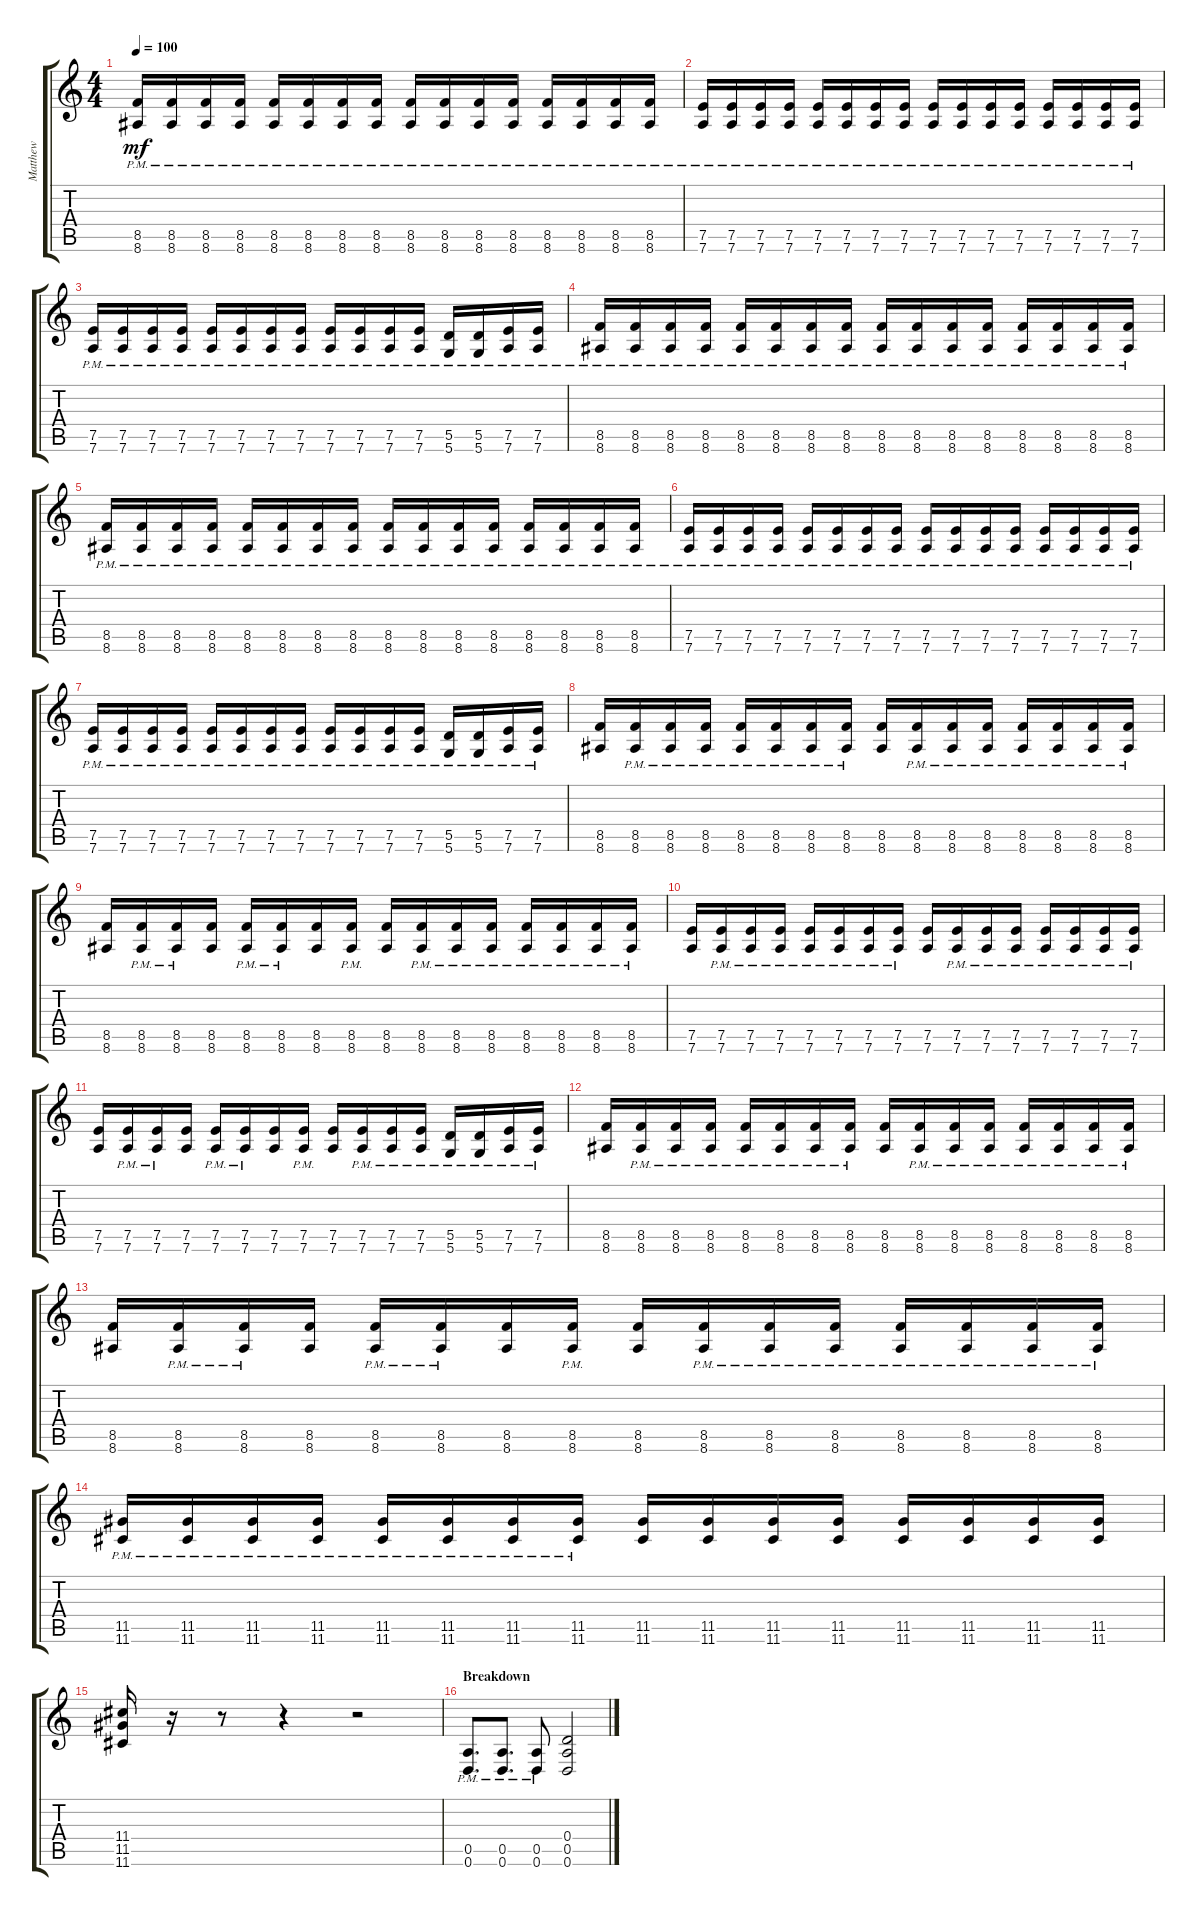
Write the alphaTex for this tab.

\track ("Matthew" "Matthew") {instrument distortionguitar}
\staff {score tabs}
\tuning (E4 B3 G3 D3 A2 D2) {hide}
\ts (4 4)
\tempo 100
\clef g2
\ks c
(8.5{pm} 8.6{pm}).16{dy mf} (8.5{pm} 8.6{pm}).16 (8.5{pm} 8.6{pm}).16 (8.5{pm} 8.6{pm}).16 (8.5{pm} 8.6{pm}).16 (8.5{pm} 8.6{pm}).16 (8.5{pm} 8.6{pm}).16 (8.5{pm} 8.6{pm}).16 (8.5{pm} 8.6{pm}).16 (8.5{pm} 8.6{pm}).16 (8.5{pm} 8.6{pm}).16 (8.5{pm} 8.6{pm}).16 (8.5{pm} 8.6{pm}).16 (8.5{pm} 8.6{pm}).16 (8.5{pm} 8.6{pm}).16 (8.5{pm} 8.6{pm}).16 |
(7.5{pm} 7.6{pm}).16 (7.5{pm} 7.6{pm}).16 (7.5{pm} 7.6{pm}).16 (7.5{pm} 7.6{pm}).16 (7.5{pm} 7.6{pm}).16 (7.5{pm} 7.6{pm}).16 (7.5{pm} 7.6{pm}).16 (7.5{pm} 7.6{pm}).16 (7.5{pm} 7.6{pm}).16 (7.5{pm} 7.6{pm}).16 (7.5{pm} 7.6{pm}).16 (7.5{pm} 7.6{pm}).16 (7.5{pm} 7.6{pm}).16 (7.5{pm} 7.6{pm}).16 (7.5{pm} 7.6{pm}).16 (7.5{pm} 7.6{pm}).16 |
(7.5{pm} 7.6{pm}).16 (7.5{pm} 7.6{pm}).16 (7.5{pm} 7.6{pm}).16 (7.5{pm} 7.6{pm}).16 (7.5{pm} 7.6{pm}).16 (7.5{pm} 7.6{pm}).16 (7.5{pm} 7.6{pm}).16 (7.5{pm} 7.6{pm}).16 (7.5{pm} 7.6{pm}).16 (7.5{pm} 7.6{pm}).16 (7.5{pm} 7.6{pm}).16 (7.5{pm} 7.6{pm}).16 (5.5{pm} 5.6{pm}).16 (5.5{pm} 5.6{pm}).16 (7.5{pm} 7.6{pm}).16 (7.5{pm} 7.6{pm}).16 |
(8.5{pm} 8.6{pm}).16 (8.5{pm} 8.6{pm}).16 (8.5{pm} 8.6{pm}).16 (8.5{pm} 8.6{pm}).16 (8.5{pm} 8.6{pm}).16 (8.5{pm} 8.6{pm}).16 (8.5{pm} 8.6{pm}).16 (8.5{pm} 8.6{pm}).16 (8.5{pm} 8.6{pm}).16 (8.5{pm} 8.6{pm}).16 (8.5{pm} 8.6{pm}).16 (8.5{pm} 8.6{pm}).16 (8.5{pm} 8.6{pm}).16 (8.5{pm} 8.6{pm}).16 (8.5{pm} 8.6{pm}).16 (8.5{pm} 8.6{pm}).16 |
(8.5{pm} 8.6{pm}).16 (8.5{pm} 8.6{pm}).16 (8.5{pm} 8.6{pm}).16 (8.5{pm} 8.6{pm}).16 (8.5{pm} 8.6{pm}).16 (8.5{pm} 8.6{pm}).16 (8.5{pm} 8.6{pm}).16 (8.5{pm} 8.6{pm}).16 (8.5{pm} 8.6{pm}).16 (8.5{pm} 8.6{pm}).16 (8.5{pm} 8.6{pm}).16 (8.5{pm} 8.6{pm}).16 (8.5{pm} 8.6{pm}).16 (8.5{pm} 8.6{pm}).16 (8.5{pm} 8.6{pm}).16 (8.5{pm} 8.6{pm}).16 |
(7.5{pm} 7.6{pm}).16 (7.5{pm} 7.6{pm}).16 (7.5{pm} 7.6{pm}).16 (7.5{pm} 7.6{pm}).16 (7.5{pm} 7.6{pm}).16 (7.5{pm} 7.6{pm}).16 (7.5{pm} 7.6{pm}).16 (7.5{pm} 7.6{pm}).16 (7.5{pm} 7.6{pm}).16 (7.5{pm} 7.6{pm}).16 (7.5{pm} 7.6{pm}).16 (7.5{pm} 7.6{pm}).16 (7.5{pm} 7.6{pm}).16 (7.5{pm} 7.6{pm}).16 (7.5{pm} 7.6{pm}).16 (7.5{pm} 7.6{pm}).16 |
(7.5{pm} 7.6{pm}).16 (7.5{pm} 7.6{pm}).16 (7.5{pm} 7.6{pm}).16 (7.5{pm} 7.6{pm}).16 (7.5{pm} 7.6{pm}).16 (7.5{pm} 7.6{pm}).16 (7.5{pm} 7.6{pm}).16 (7.5{pm} 7.6{pm}).16 (7.5{pm} 7.6{pm}).16 (7.5{pm} 7.6{pm}).16 (7.5{pm} 7.6{pm}).16 (7.5{pm} 7.6{pm}).16 (5.5{pm} 5.6{pm}).16 (5.5{pm} 5.6{pm}).16 (7.5{pm} 7.6{pm}).16 (7.5{pm} 7.6{pm}).16 |
(8.5 8.6).16 (8.5{pm} 8.6{pm}).16 (8.5{pm} 8.6{pm}).16 (8.5{pm} 8.6{pm}).16 (8.5{pm} 8.6{pm}).16 (8.5{pm} 8.6{pm}).16 (8.5{pm} 8.6{pm}).16 (8.5{pm} 8.6{pm}).16 (8.5 8.6).16 (8.5{pm} 8.6{pm}).16 (8.5{pm} 8.6{pm}).16 (8.5{pm} 8.6{pm}).16 (8.5{pm} 8.6{pm}).16 (8.5{pm} 8.6{pm}).16 (8.5{pm} 8.6{pm}).16 (8.5{pm} 8.6{pm}).16 |
(8.5 8.6).16 (8.5{pm} 8.6{pm}).16 (8.5{pm} 8.6{pm}).16 (8.5 8.6).16 (8.5{pm} 8.6{pm}).16 (8.5{pm} 8.6{pm}).16 (8.5 8.6).16 (8.5{pm} 8.6{pm}).16 (8.5 8.6).16 (8.5{pm} 8.6{pm}).16 (8.5{pm} 8.6{pm}).16 (8.5{pm} 8.6{pm}).16 (8.5{pm} 8.6{pm}).16 (8.5{pm} 8.6{pm}).16 (8.5{pm} 8.6{pm}).16 (8.5{pm} 8.6{pm}).16 |
(7.5 7.6).16 (7.5{pm} 7.6{pm}).16 (7.5{pm} 7.6{pm}).16 (7.5{pm} 7.6{pm}).16 (7.5{pm} 7.6{pm}).16 (7.5{pm} 7.6{pm}).16 (7.5{pm} 7.6{pm}).16 (7.5{pm} 7.6{pm}).16 (7.5 7.6).16 (7.5{pm} 7.6{pm}).16 (7.5{pm} 7.6{pm}).16 (7.5{pm} 7.6{pm}).16 (7.5{pm} 7.6{pm}).16 (7.5{pm} 7.6{pm}).16 (7.5{pm} 7.6{pm}).16 (7.5{pm} 7.6{pm}).16 |
(7.5 7.6).16 (7.5{pm} 7.6{pm}).16 (7.5{pm} 7.6{pm}).16 (7.5 7.6).16 (7.5{pm} 7.6{pm}).16 (7.5{pm} 7.6{pm}).16 (7.5 7.6).16 (7.5{pm} 7.6{pm}).16 (7.5 7.6).16 (7.5{pm} 7.6{pm}).16 (7.5{pm} 7.6{pm}).16 (7.5{pm} 7.6{pm}).16 (5.5{pm} 5.6{pm}).16 (5.5{pm} 5.6{pm}).16 (7.5{pm} 7.6{pm}).16 (7.5{pm} 7.6{pm}).16 |
(8.5 8.6).16 (8.5{pm} 8.6{pm}).16 (8.5{pm} 8.6{pm}).16 (8.5{pm} 8.6{pm}).16 (8.5{pm} 8.6{pm}).16 (8.5{pm} 8.6{pm}).16 (8.5{pm} 8.6{pm}).16 (8.5{pm} 8.6{pm}).16 (8.5 8.6).16 (8.5{pm} 8.6{pm}).16 (8.5{pm} 8.6{pm}).16 (8.5{pm} 8.6{pm}).16 (8.5{pm} 8.6{pm}).16 (8.5{pm} 8.6{pm}).16 (8.5{pm} 8.6{pm}).16 (8.5{pm} 8.6{pm}).16 |
(8.5 8.6).16 (8.5{pm} 8.6{pm}).16 (8.5{pm} 8.6{pm}).16 (8.5 8.6).16 (8.5{pm} 8.6{pm}).16 (8.5{pm} 8.6{pm}).16 (8.5 8.6).16 (8.5{pm} 8.6{pm}).16 (8.5 8.6).16 (8.5{pm} 8.6{pm}).16 (8.5{pm} 8.6{pm}).16 (8.5{pm} 8.6{pm}).16 (8.5{pm} 8.6{pm}).16 (8.5{pm} 8.6{pm}).16 (8.5{pm} 8.6{pm}).16 (8.5{pm} 8.6{pm}).16 |
(11.5{pm} 11.6{pm}).16 (11.5{pm} 11.6{pm}).16 (11.5{pm} 11.6{pm}).16 (11.5{pm} 11.6{pm}).16 (11.5{pm} 11.6{pm}).16 (11.5{pm} 11.6{pm}).16 (11.5{pm} 11.6{pm}).16 (11.5{pm} 11.6{pm}).16 (11.5 11.6).16 (11.5 11.6).16 (11.5 11.6).16 (11.5 11.6).16 (11.5 11.6).16 (11.5 11.6).16 (11.5 11.6).16 (11.5 11.6).16 |
(11.4 11.5 11.6).16 r.16 r.8 r.4 r.2 |
\section ("" "Breakdown")
(0.5{pm} 0.6{pm}).8{d} (0.5{pm} 0.6{pm}).8{d} (0.5{pm} 0.6{pm}).8 (0.4 0.5 0.6).2
